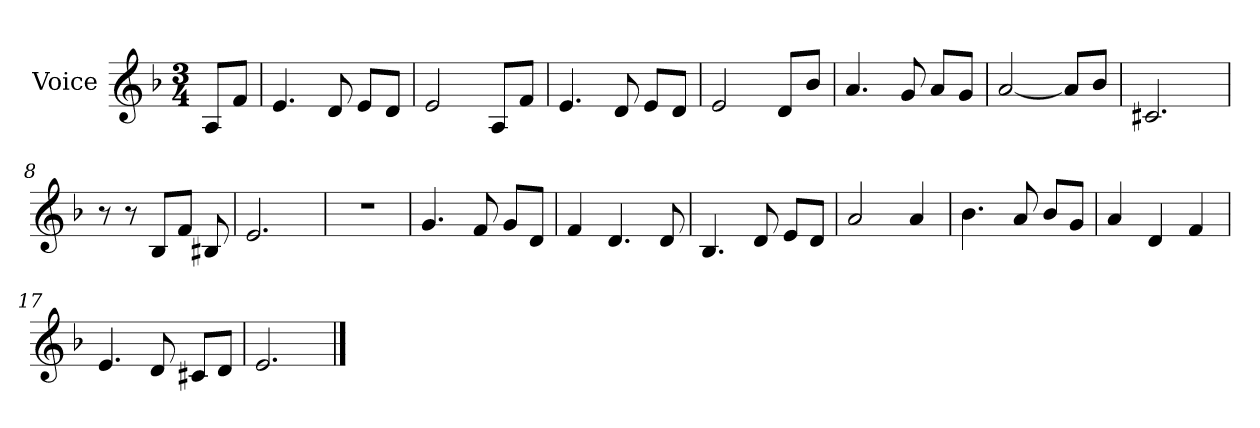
**kern
*part1
*staff1
*I"Voice
*I'V
*clefG2
*k[b-]
*M3/4
=
8A/L
8f/J
=1
4.e/
8d/
8e/L
8d/J
=2
2e/
8A/L
8f/J
=3
4.e/
8d/
8e/L
8d/J
=4
2e/
8d/L
8b-/J
!!LO:LB:g=z
=5
4.a/
8g/
8a/L
8g/J
=6
[2a/
8a/L]
8b-/J
=7
2.c#X/
=8
8r
8r
8B-/L
8f/J
8B#X/
!!LO:LB:g=z
=9
2.e/
=10
2.r
=11
4.g/
8f/
8g/L
8d/J
=12
4f/
4.d/
8d/
=13
4.B-/
8d/
8e/L
8d/J
=14
2a/
4a/
!!LO:LB:g=z
=15
4.b-\
8a/
8b-/L
8g/J
=16
4a/
4d/
4f/
=17
4.e/
8d/
8c#X/L
8d/J
=18
2.e/
==
*-
